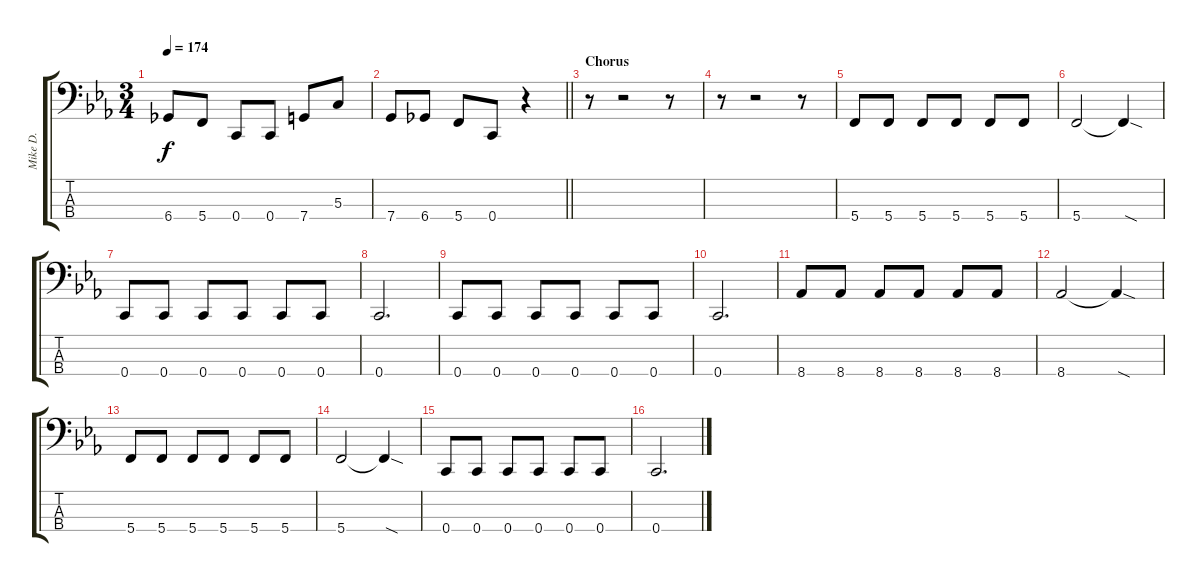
\track ("Mike D." "Mike D.") {instrument electricbasspick}
\staff {score tabs}
\tuning (F2 C2 G1 C1) {hide}
\ts (3 4)
\tempo 174
\clef f4
\ks cminor
6.4.8{dy f} 5.4.8 0.4.8 0.4.8 7.4.8 5.3.8 |
\barLineRight lightlight
7.4.8 6.4.8 5.4.8 0.4.8 r.4 |
\section ("" "Chorus")
r.8 r.2 r.8 |
r.8 r.2 r.8 |
5.4.8 5.4.8 5.4.8 5.4.8 5.4.8 5.4.8 |
5.4.2 5.4{sod t}.4 |
0.4.8 0.4.8 0.4.8 0.4.8 0.4.8 0.4.8 |
0.4.2{d} |
0.4.8 0.4.8 0.4.8 0.4.8 0.4.8 0.4.8 |
0.4.2{d} |
8.4.8 8.4.8 8.4.8 8.4.8 8.4.8 8.4.8 |
8.4.2 8.4{sod t}.4 |
5.4.8 5.4.8 5.4.8 5.4.8 5.4.8 5.4.8 |
5.4.2 5.4{sod t}.4 |
0.4.8 0.4.8 0.4.8 0.4.8 0.4.8 0.4.8 |
0.4.2{d}
